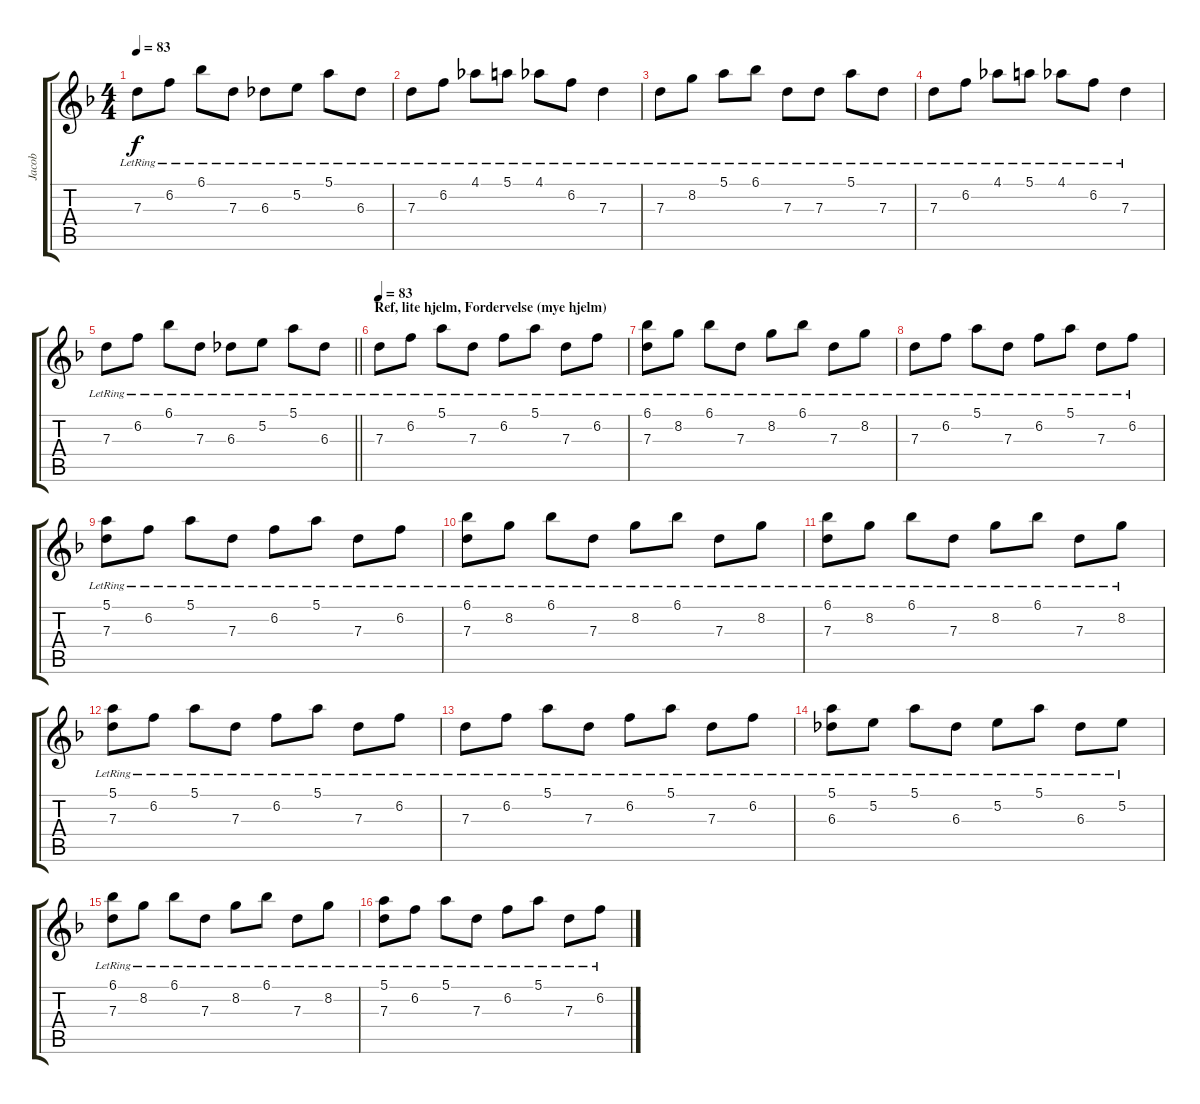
\track ("Jacob" "Jacob") {instrument electricguitarjazz}
\staff {score tabs}
\tuning (E4 B3 G3 D3 A2 E2) {hide}
\ts (4 4)
\tempo 83
\clef g2
\ks dminor
7.3{lr}.8{dy f} 6.2{lr}.8 6.1{lr}.8 7.3{lr}.8 6.3{lr}.8 5.2{lr}.8 5.1{lr}.8 6.3{lr}.8 |
7.3{lr}.8 6.2{lr}.8 4.1{lr}.8 5.1{lr}.8 4.1{lr}.8 6.2{lr}.8 7.3{lr}.4 |
7.3{lr}.8 8.2{lr}.8 5.1{lr}.8 6.1{lr}.8 7.3{lr}.8 7.3{lr}.8 5.1{lr}.8 7.3{lr}.8 |
7.3{lr}.8 6.2{lr}.8 4.1{lr}.8 5.1{lr}.8 4.1{lr}.8 6.2{lr}.8 7.3{lr}.4 |
\barLineRight lightlight
7.3{lr}.8 6.2{lr}.8 6.1{lr}.8 7.3{lr}.8 6.3{lr}.8 5.2{lr}.8 5.1{lr}.8 6.3{lr}.8 |
\section ("" "Ref, lite hjelm, Fordervelse (mye hjelm)")
\tempo 83
7.3{lr}.8 6.2{lr}.8 5.1{lr}.8 7.3{lr}.8 6.2{lr}.8 5.1{lr}.8 7.3{lr}.8 6.2{lr}.8 |
(6.1{lr} 7.3{lr}).8 8.2{lr}.8 6.1{lr}.8 7.3{lr}.8 8.2{lr}.8 6.1{lr}.8 7.3{lr}.8 8.2{lr}.8 |
7.3{lr}.8 6.2{lr}.8 5.1{lr}.8 7.3{lr}.8 6.2{lr}.8 5.1{lr}.8 7.3{lr}.8 6.2{lr}.8 |
(5.1{lr} 7.3{lr}).8 6.2{lr}.8 5.1{lr}.8 7.3{lr}.8 6.2{lr}.8 5.1{lr}.8 7.3{lr}.8 6.2{lr}.8 |
(6.1{lr} 7.3{lr}).8 8.2{lr}.8 6.1{lr}.8 7.3{lr}.8 8.2{lr}.8 6.1{lr}.8 7.3{lr}.8 8.2{lr}.8 |
(6.1{lr} 7.3{lr}).8 8.2{lr}.8 6.1{lr}.8 7.3{lr}.8 8.2{lr}.8 6.1{lr}.8 7.3{lr}.8 8.2{lr}.8 |
(5.1{lr} 7.3{lr}).8 6.2{lr}.8 5.1{lr}.8 7.3{lr}.8 6.2{lr}.8 5.1{lr}.8 7.3{lr}.8 6.2{lr}.8 |
7.3{lr}.8 6.2{lr}.8 5.1{lr}.8 7.3{lr}.8 6.2{lr}.8 5.1{lr}.8 7.3{lr}.8 6.2{lr}.8 |
(5.1{lr} 6.3{lr}).8 5.2{lr}.8 5.1{lr}.8 6.3{lr}.8 5.2{lr}.8 5.1{lr}.8 6.3{lr}.8 5.2{lr}.8 |
(6.1{lr} 7.3{lr}).8 8.2{lr}.8 6.1{lr}.8 7.3{lr}.8 8.2{lr}.8 6.1{lr}.8 7.3{lr}.8 8.2{lr}.8 |
(5.1{lr} 7.3{lr}).8 6.2{lr}.8 5.1{lr}.8 7.3{lr}.8 6.2{lr}.8 5.1{lr}.8 7.3{lr}.8 6.2{lr}.8
